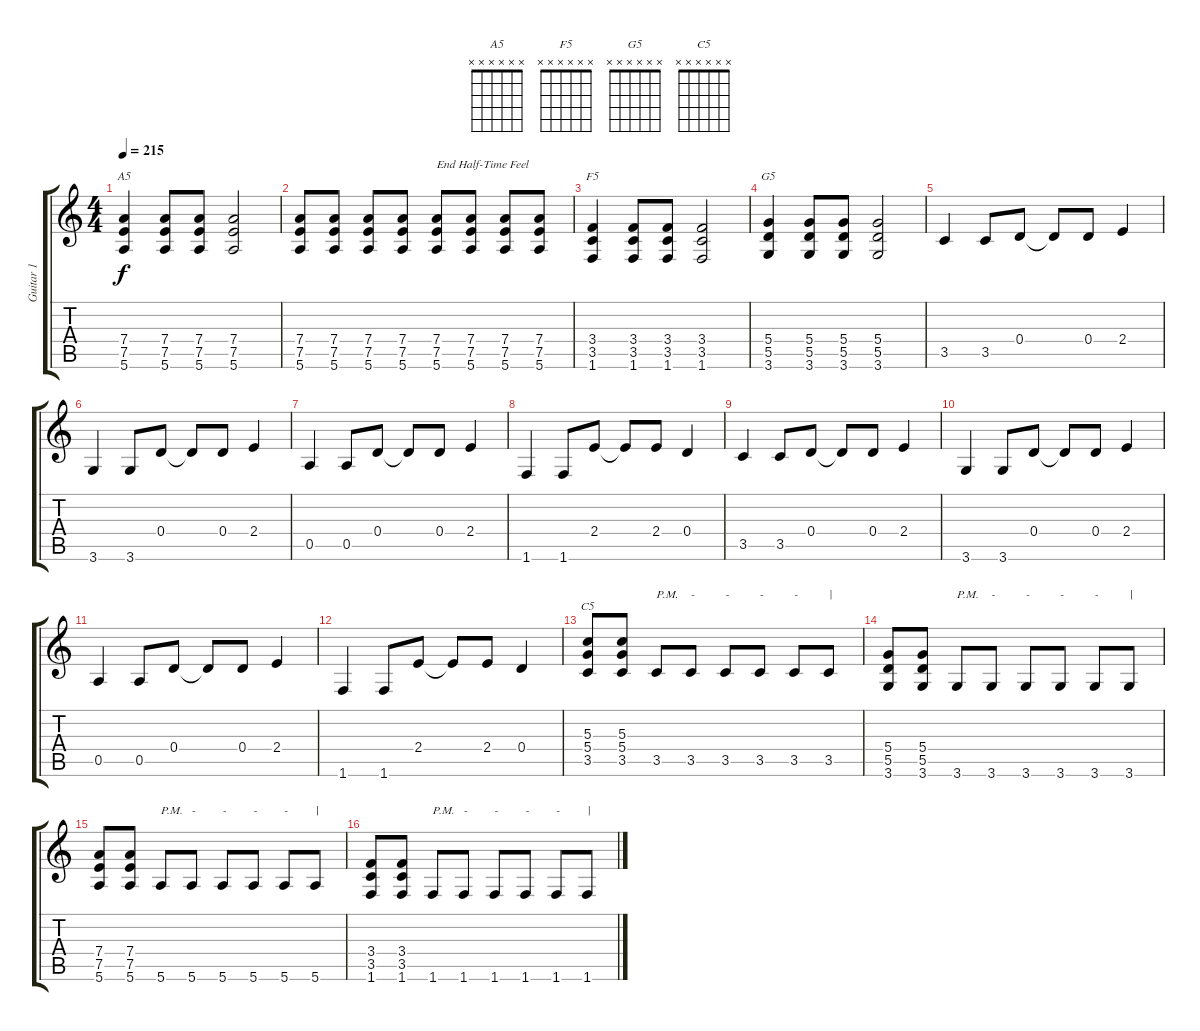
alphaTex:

\track ("Guitar 1" "Guitar 1") {instrument distortionguitar}
\staff {score tabs}
\tuning (E4 B3 G3 D3 A2 E2) {hide}
\chord ("A5" x x x x x x) {firstfret 0}
\chord ("F5" x x x x x x) {firstfret 0}
\chord ("G5" x x x x x x) {firstfret 0}
\chord ("C5" x x x x x x) {firstfret 0}
\ts (4 4)
\tempo 215
\clef g2
\ks c
(7.4 7.5 5.6).4{ch "A5" dy f} (7.4 7.5 5.6).8 (7.4 7.5 5.6).8 (7.4 7.5 5.6).2 |
(7.4 7.5 5.6).8 (7.4 7.5 5.6).8 (7.4 7.5 5.6).8 (7.4 7.5 5.6).8 (7.4 7.5 5.6).8{txt "End Half-Time Feel"} (7.4 7.5 5.6).8 (7.4 7.5 5.6).8 (7.4 7.5 5.6).8 |
(3.4 3.5 1.6).4{ch "F5"} (3.4 3.5 1.6).8 (3.4 3.5 1.6).8 (3.4 3.5 1.6).2 |
(5.4 5.5 3.6).4{ch "G5"} (5.4 5.5 3.6).8 (5.4 5.5 3.6).8 (5.4 5.5 3.6).2 |
3.5.4 3.5.8 0.4.8 0.4{t}.8 0.4.8 2.4.4 |
3.6.4 3.6.8 0.4.8 0.4{t}.8 0.4.8 2.4.4 |
0.5.4 0.5.8 0.4.8 0.4{t}.8 0.4.8 2.4.4 |
1.6.4 1.6.8 2.4.8 2.4{t}.8 2.4.8 0.4.4 |
3.5.4 3.5.8 0.4.8 0.4{t}.8 0.4.8 2.4.4 |
3.6.4 3.6.8 0.4.8 0.4{t}.8 0.4.8 2.4.4 |
0.5.4 0.5.8 0.4.8 0.4{t}.8 0.4.8 2.4.4 |
1.6.4 1.6.8 2.4.8 2.4{t}.8 2.4.8 0.4.4 |
(5.3 5.4 3.5).8{ch "C5"} (5.3 5.4 3.5).8 3.5.8{txt "P.M."} 3.5.8{txt "-"} 3.5.8{txt "-"} 3.5.8{txt "-"} 3.5.8{txt "-"} 3.5.8{txt "|"} |
(5.4 5.5 3.6).8 (5.4 5.5 3.6).8 3.6.8{txt "P.M."} 3.6.8{txt "-"} 3.6.8{txt "-"} 3.6.8{txt "-"} 3.6.8{txt "-"} 3.6.8{txt "|"} |
(7.4 7.5 5.6).8 (7.4 7.5 5.6).8 5.6.8{txt "P.M."} 5.6.8{txt "-"} 5.6.8{txt "-"} 5.6.8{txt "-"} 5.6.8{txt "-"} 5.6.8{txt "|"} |
(3.4 3.5 1.6).8 (3.4 3.5 1.6).8 1.6.8{txt "P.M."} 1.6.8{txt "-"} 1.6.8{txt "-"} 1.6.8{txt "-"} 1.6.8{txt "-"} 1.6.8{txt "|"}
